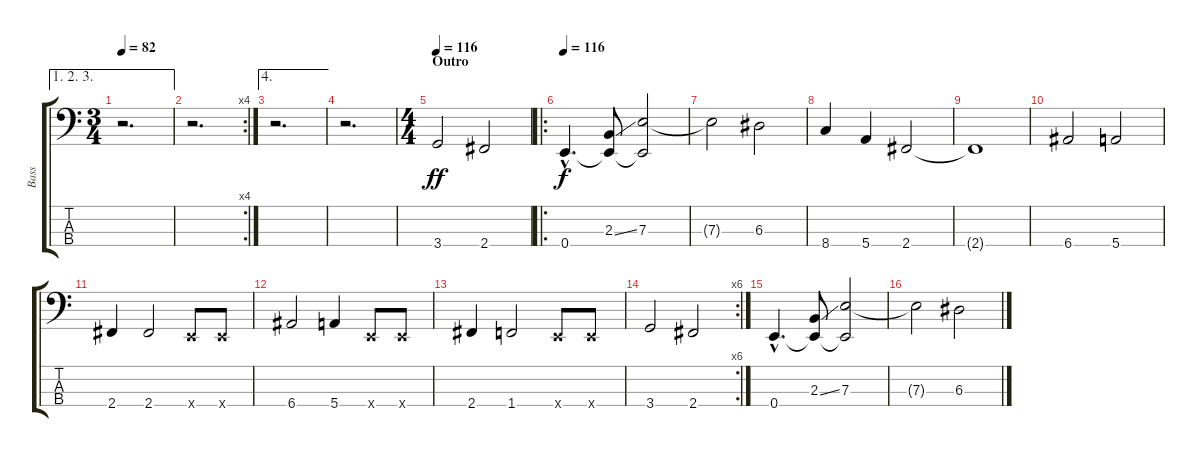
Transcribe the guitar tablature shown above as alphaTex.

\track ("Bass" "Bass") {instrument electricbassfinger}
\staff {score tabs}
\tuning (G2 D2 A1 E1) {hide}
\ae (1 2 3)
\ts (3 4)
\tempo 82
\clef f4
\ks c
r.2{d dy f} |
\rc 4
r.2{d} |
\ae 4
r.2{d} |
r.2{d} |
\ts (4 4)
\section ("" "Outro")
\tempo 116
3.4.2{dy ff} 2.4.2 |
\ro
\tempo 116
0.4{hac}.4{d dy f} (2.3{ss} 0.4{t}).8 (7.3 0.4{t}).2 |
7.3{t}.2 6.3.2 |
8.4.4 5.4.4 2.4.2 |
2.4{t}.1 |
6.4.2 5.4.2 |
2.4.4 2.4.2 0.4{x}.8 0.4{x}.8 |
6.4.2 5.4.4 0.4{x}.8 0.4{x}.8 |
2.4.4 1.4.2 0.4{x}.8 0.4{x}.8 |
\rc 6
3.4.2 2.4.2 |
0.4{hac}.4{d} (2.3{ss} 0.4{t}).8 (7.3 0.4{t}).2 |
7.3{t}.2 6.3.2
